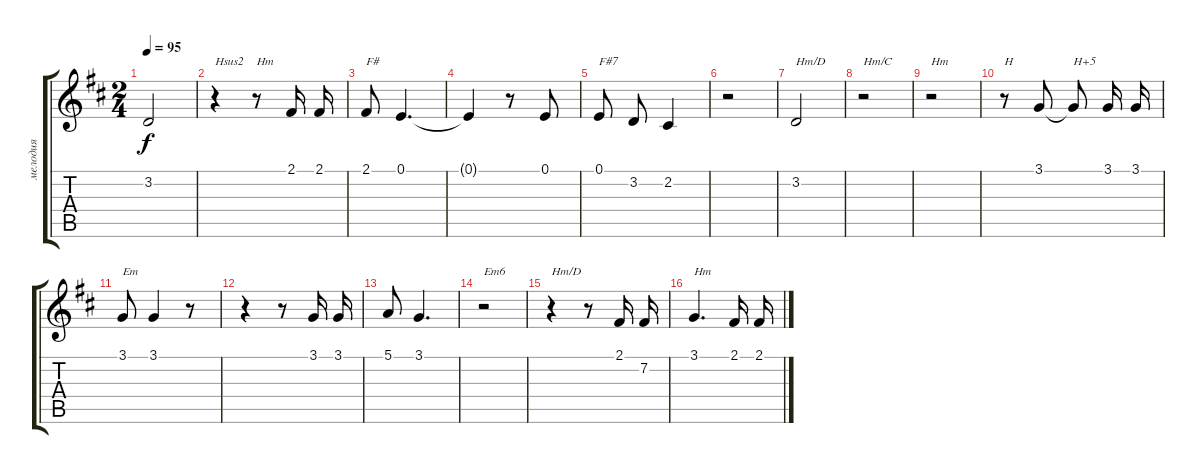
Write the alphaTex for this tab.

\track ("мелодия" "мелодия") {instrument accordion}
\staff {score tabs}
\tuning (E4 B3 G3 D3 A2 E2) {hide}
\ts (2 4)
\tempo 95
\clef g2
\ks bminor
3.2.2{dy f} |
r.4{txt "Hsus2"} r.8{txt "Hm"} 2.1.16{beam split} 2.1.16 |
2.1.8{txt "F#"} 0.1.4{d} |
0.1{t}.4 r.8 0.1.8 |
0.1.8{txt "F#7" beam split} 3.2.8 2.2.4 |
r.2 |
3.2.2{txt "Hm/D"} |
r.2{txt "Hm/C"} |
r.2{txt "Hm"} |
r.8{txt "H"} 3.1.8 3.1{t}.8{txt "H+5" beam split} 3.1.16{beam split} 3.1.16 |
3.1.8{txt "Em"} 3.1.4 r.8 |
r.4 r.8 3.1.16{beam split} 3.1.16 |
5.1.8 3.1.4{d} |
r.2{txt "Em6"} |
r.4{txt "Hm/D"} r.8 2.1.16{beam split} 7.2.16 |
3.1.4{d txt "Hm"} 2.1.16{beam split} 2.1.16
